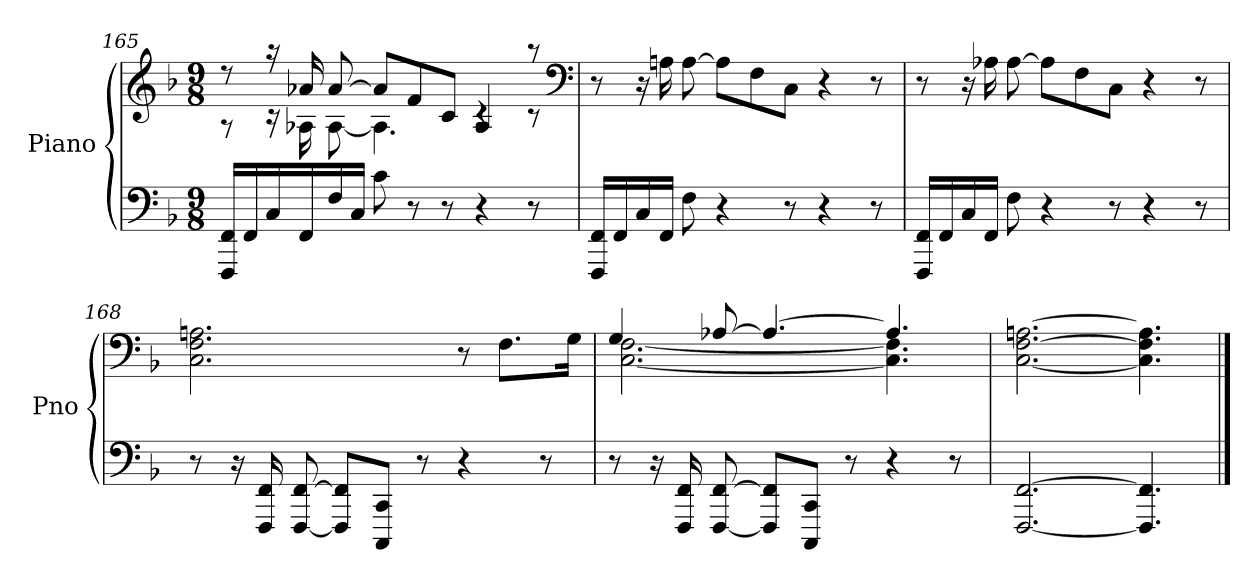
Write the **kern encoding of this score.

**kern	**kern
*part1	*part1
*staff2	*staff1
*I"Piano	*
*I'Pno	*
*clefF4	*clefG2
*k[b-]	*k[b-]
*M9/8	*M9/8
=165	=165
*	*^
16FFF 16FFLL	8r	8r
16FF	.	.
16C	16raa	16rc
16FF	16a-X	16A-X
16F	[8a-	[8A-
16CJJ	.	.
8c	8a-L]	4.A-]
8r	8f	.
8r	8cJ	.
4r	4A-	4rc
8r	8raa	8rc
*	*v	*v
*	*clefF4
=166	=166
16FFF 16FFLL	8r
16FF	.
16C	16r
16FFJJ	16An
8F	[8A
4r	8AL]
.	8F
8r	8CJ
4r	4r
8r	8r
=167	=167
16FFF 16FFLL	8r
16FF	.
16C	16r
16FFJJ	16A-X
8F	[8A-
4r	8A-L]
.	8F
8r	8CJ
4r	4r
8r	8r
=168	=168
8r	2.C 2.F 2.An
16r	.
16FFF 16FF	.
[8FFF [8FF	.
8FFF] 8FF]L	.
8CCC 8CCJ	.
8r	.
4r	8r
.	8.FL
8r	.
.	16GJk
=169	=169
*	*^
8r	4G	[2.C [2.F
16r	.	.
16FFF 16FF	.	.
[8FFF [8FF	[8A-X	.
8FFF] 8FF]L	4.A-_	.
8CCC 8CCJ	.	.
8r	.	.
4r	4.A-]	4.C] 4.F]
8r	.	.
*	*v	*v
=170	=170
[2.FFF [2.FF	[2.C [2.F [2.An
4.FFF] 4.FF]	4.C] 4.F] 4.A]
==	==
*-	*-
